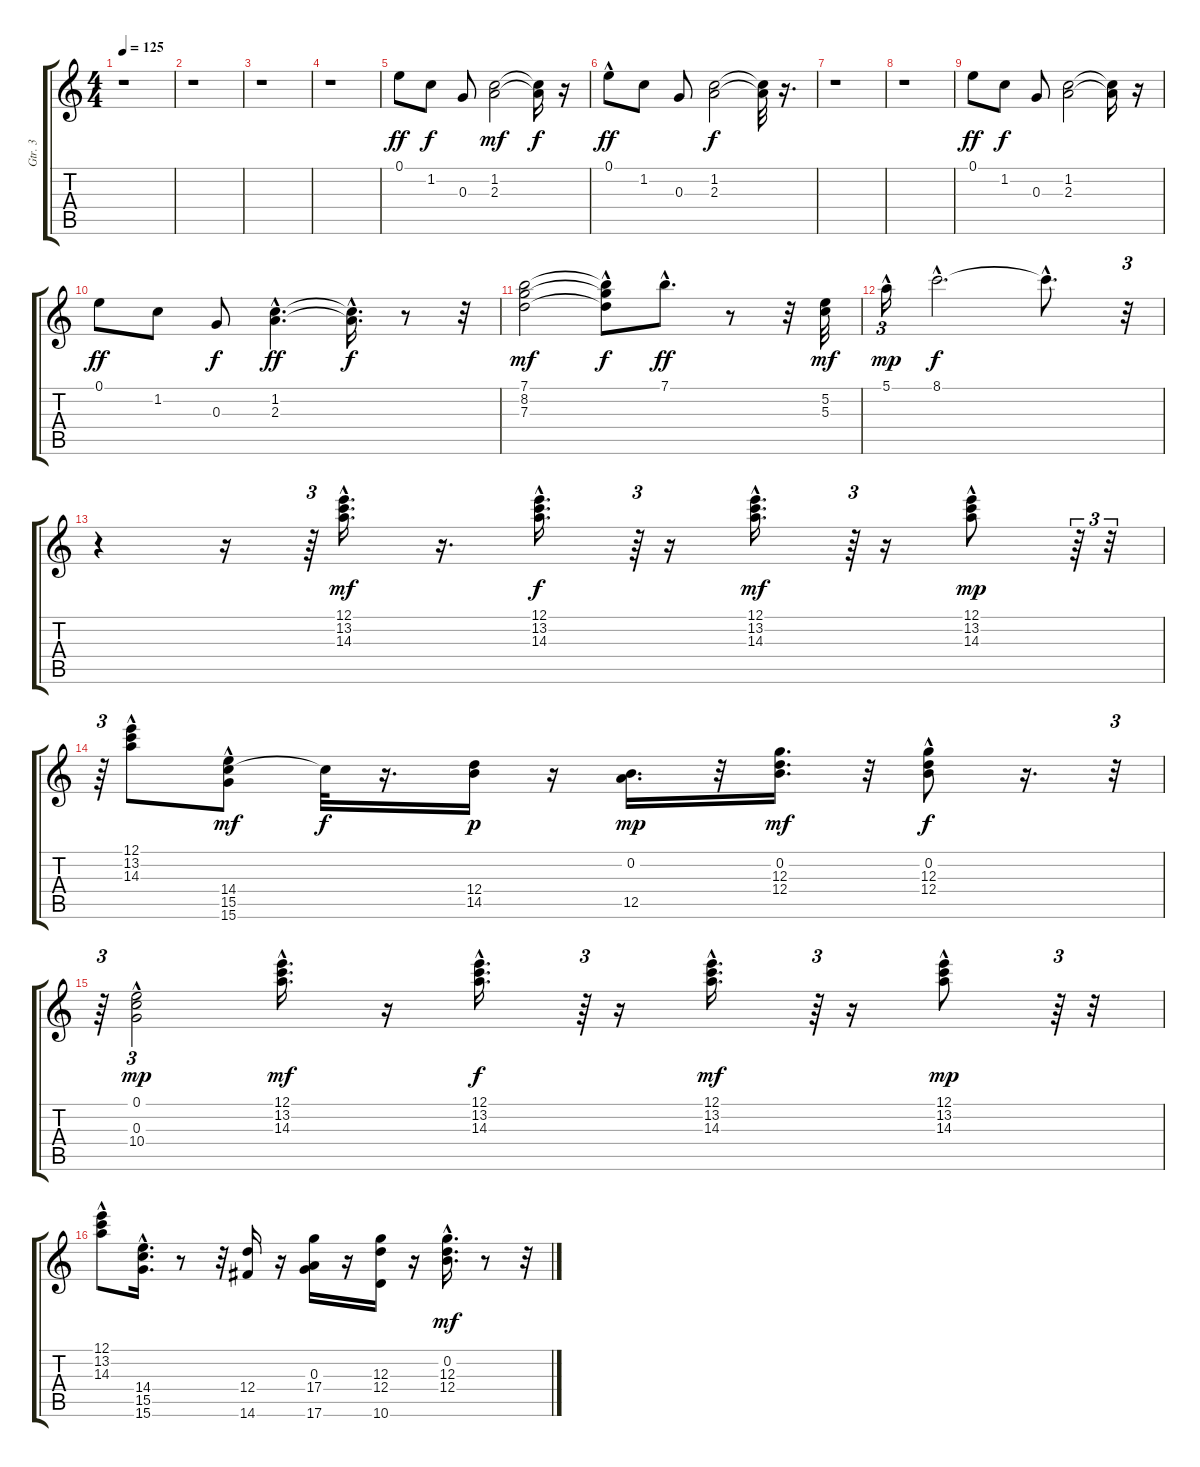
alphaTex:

\track ("Gtr. 3" "Gtr. 3") {instrument electricguitarmuted}
\staff {score tabs}
\tuning (E4 B3 G3 D3 A2 E2) {hide}
\ts (4 4)
\tempo 125
\clef g2
\ks c
r.1{dy ff} |
r.1 |
r.1 |
r.1 |
0.1.8 1.2.8{dy f} 0.3.8 (1.2 2.3).2{dy mf} (1.2{t} 2.3{t}).16{dy f} r.16 |
0.1{hac}.8{dy ff} 1.2.8 0.3.8 (1.2 2.3).2{dy f} (1.2{t} 2.3{t}).32 r.16{d} |
r.1 |
r.1 |
0.1.8{dy ff} 1.2.8{dy f} 0.3.8 (1.2 2.3).2 (1.2{t} 2.3{t}).16 r.16 |
0.1.8{dy ff} 1.2.8 0.3.8{dy f} (1.2{hac} 2.3{hac}).4{d dy ff} (1.2{hac t} 2.3{hac t}).16{d dy f} r.8 r.32 |
(7.1 8.2 7.3).2{dy mf} (7.1{t} 8.2{hac t} 7.3{hac t}).8{dy f} 7.1{hac}.8{d dy ff} r.8 r.32 (5.2 5.3).32{dy mf} |
5.1{hac}.16{tu (3 2) dy mp} 8.1{hac}.2{d dy f} 8.1{hac t}.8{d} r.32{tu (3 2)} |
r.4 r.16 r.64{tu (3 2)} (12.1{hac} 13.2{hac} 14.3{hac}).16{d dy mf} r.16{d} (12.1{hac} 13.2{hac} 14.3{hac}).16{d dy f} r.64{tu (3 2)} r.16 (12.1{hac} 13.2{hac} 14.3{hac}).16{d dy mf} r.64{tu (3 2)} r.16 (12.1{hac} 13.2{hac} 14.3).8{dy mp} r.64{tu (3 2)} r.32{tu (3 2)} |
r.64{tu (3 2)} (12.1 13.2 14.3{hac}).8 (14.4 15.5 15.6{hac}).8{dy mf} 15.5{t}.32{dy f} r.16{d} (12.4 14.5).16{dy p} r.16 (0.2 12.5).16{d dy mp} r.32 (0.2 12.3 12.4).16{d dy mf} r.32 (0.2 12.3{hac} 12.4{hac}).8{dy f} r.16{d} r.32{tu (3 2)} |
r.64{tu (3 2)} (0.1 0.3{hac} 10.4{hac}).2{tu (3 2) dy mp} (12.1{hac} 13.2{hac} 14.3{hac}).16{d dy mf} r.16 (12.1{hac} 13.2{hac} 14.3{hac}).16{d dy f} r.64{tu (3 2)} r.16 (12.1{hac} 13.2{hac} 14.3{hac}).16{d dy mf} r.64{tu (3 2)} r.16 (12.1{hac} 13.2{hac} 14.3).8{dy mp} r.64{tu (3 2)} r.32 |
(12.1 13.2 14.3{hac}).8 (14.4{hac} 15.5{hac} 15.6{hac}).16{d} r.8 r.32 (12.4 14.6).16 r.16 (0.3 17.4 17.6).16 r.16 (12.3 12.4 10.6).16 r.16 (0.2 12.3{hac} 12.4).16{d dy mf} r.8 r.32
